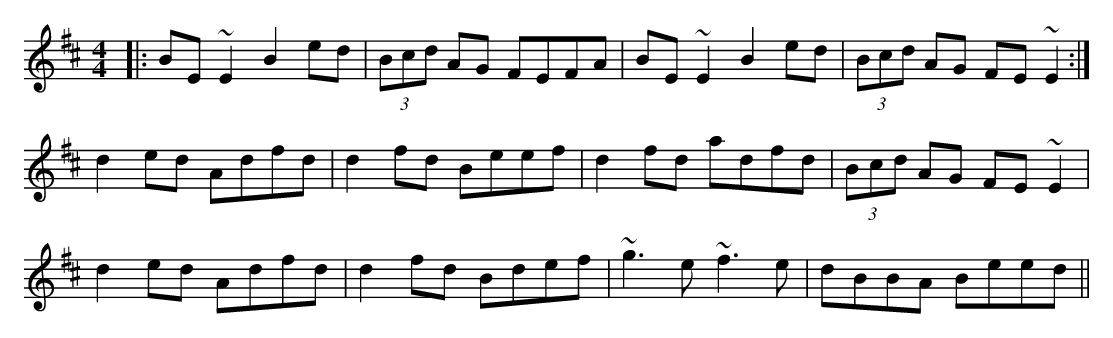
X:1
M:4/4
K:Edor
|:BE~E2 B2ed|(3Bcd AG FEFA|BE~E2 B2ed|(3Bcd AG FE~E2:|
d2ed Adfd|d2fd Beef|d2fd adfd|(3Bcd AG FE~E2|
d2ed Adfd|d2fd Bdef|~g3e ~f3e|dBBA Beed||
